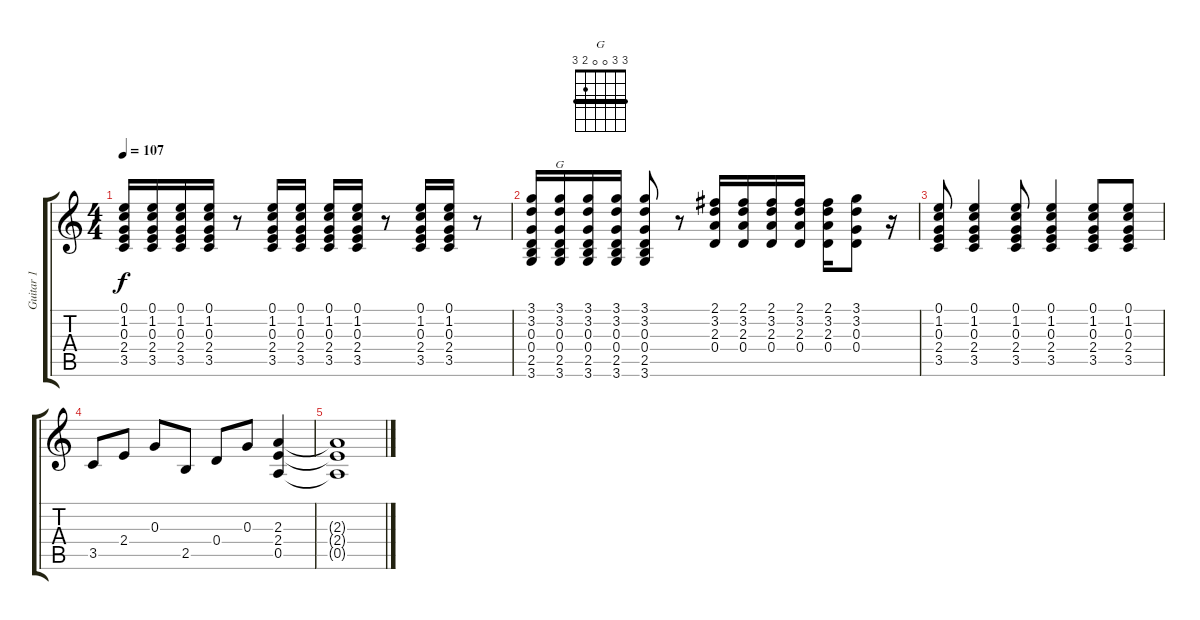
\track ("Guitar 1" "Guitar 1") {instrument distortionguitar}
\staff {score tabs}
\tuning (E4 B3 G3 D3 A2 E2) {hide}
\chord ("G" 3 3 0 0 2 3) {barre 3}
\ts (4 4)
\tempo 107
\clef g2
\ks c
(0.1 1.2 0.3 2.4 3.5).16{dy f} (0.1 1.2 0.3 2.4 3.5).16 (0.1 1.2 0.3 2.4 3.5).16 (0.1 1.2 0.3 2.4 3.5).16 r.8 (0.1 1.2 0.3 2.4 3.5).16 (0.1 1.2 0.3 2.4 3.5).16 (0.1 1.2 0.3 2.4 3.5).16 (0.1 1.2 0.3 2.4 3.5).16 r.8 (0.1 1.2 0.3 2.4 3.5).16 (0.1 1.2 0.3 2.4 3.5).16 r.8 |
(3.1 3.2 0.3 0.4 2.5 3.6).16 (3.1 3.2 0.3 0.4 2.5 3.6).16{ch "G"} (3.1 3.2 0.3 0.4 2.5 3.6).16 (3.1 3.2 0.3 0.4 2.5 3.6).16 (3.1 3.2 0.3 0.4 2.5 3.6).8 r.8 (2.1 3.2 2.3 0.4).16 (2.1 3.2 2.3 0.4).16 (2.1 3.2 2.3 0.4).16 (2.1 3.2 2.3 0.4).16 (2.1 3.2 2.3 0.4).16 (3.1 3.2 0.3 0.4).8 r.16 |
(0.1 1.2 0.3 2.4 3.5).8 (0.1 1.2 0.3 2.4 3.5).4 (0.1 1.2 0.3 2.4 3.5).8 (0.1 1.2 0.3 2.4 3.5).4 (0.1 1.2 0.3 2.4 3.5).8 (0.1 1.2 0.3 2.4 3.5).8 |
3.5.8 2.4.8 0.3.8 2.5.8 0.4.8 0.3.8 (2.3 2.4 0.5).4 |
(2.3{t} 2.4{t} 0.5{t}).1
